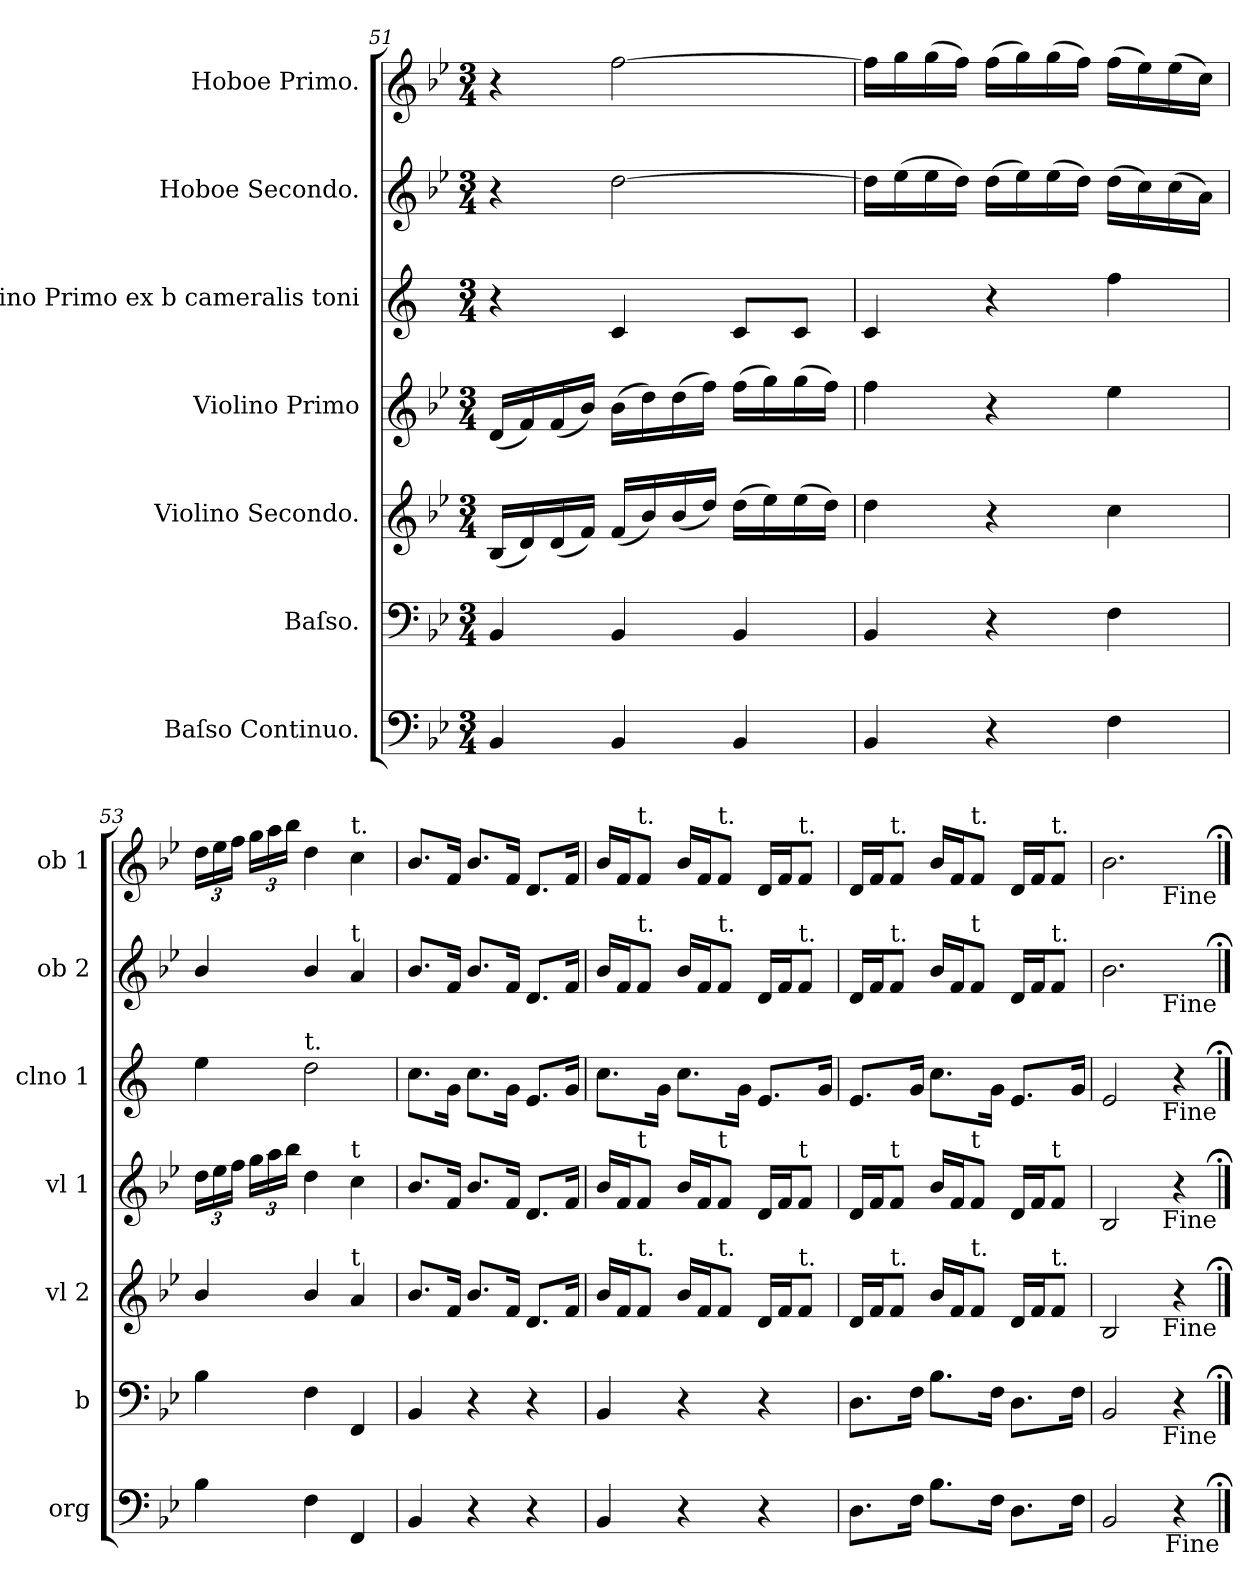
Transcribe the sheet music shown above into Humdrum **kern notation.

**kern	**kern	**kern	**kern	**kern	**kern	**kern
*part7	*part6	*part5	*part4	*part3	*part2	*part1
*staff7	*staff6	*staff5	*staff4	*staff3	*staff2	*staff1
*I"Baſso Continuo.	*I"Baſso.	*I"Violino Secondo.	*I"Violino Primo	*I"Clarino Primo ex b cameralis toni	*I"Hoboe Secondo.	*I"Hoboe Primo.
*I'org	*I'b	*I'vl 2	*I'vl 1	*I'clno 1	*I'ob 2	*I'ob 1
*clefF4	*clefF4	*clefG2	*clefG2	*clefG2	*clefG2	*clefG2
*	*	*	*	*ITrd1c2	*	*
*k[b-e-]	*k[b-e-]	*k[b-e-]	*k[b-e-]	*k[b-e-]	*k[b-e-]	*k[b-e-]
*B-:	*B-:	*B-:	*B-:	*B-:	*B-:	*B-:
*M3/4	*M3/4	*M3/4	*M3/4	*M3/4	*M3/4	*M3/4
=51	=51	=51	=51	=51	=51	=51
4BB-/	4BB-/	(16B-/LL	(16d/LL	4r	4r	4r
.	.	16d/)	16f/)	.	.	.
.	.	(16d/	(16f/	.	.	.
.	.	16f/JJ)	16b-/JJ)	.	.	.
4BB-/	4BB-/	(16f/LL	(16b-\LL	4B-/	[2dd\	[2ff\
.	.	16b-/)	16dd\)	.	.	.
.	.	(16b-/	(16dd\	.	.	.
.	.	16dd/JJ)	16ff\JJ)	.	.	.
4BB-/	4BB-/	(16dd\LL	(16ff\LL	8B-/L	.	.
.	.	16ee-\)	16gg\)	.	.	.
.	.	(16ee-\	(16gg\	8B-/J	.	.
.	.	16dd\JJ)	16ff\JJ)	.	.	.
=52	=52	=52	=52	=52	=52	=52
4BB-/	4BB-/	4dd\	4ff\	4B-/	16dd\LL]	16ff\LL]
.	.	.	.	.	(16ee-\	16gg\
.	.	.	.	.	16ee-\	(16gg\
.	.	.	.	.	16dd\JJ)	16ff\JJ)
4r	4r	4r	4r	4r	(16dd\LL	(16ff\LL
.	.	.	.	.	16ee-\)	16gg\)
.	.	.	.	.	(16ee-\	(16gg\
.	.	.	.	.	16dd\JJ)	16ff\JJ)
4F\	4F\	4cc\	4ee-\	4ee-\	(16dd\LL	(16ff\LL
.	.	.	.	.	16cc\)	16ee-\)
.	.	.	.	.	(16cc\	(16ee-\
.	.	.	.	.	16a\JJ)	16cc\JJ)
=53	=53	=53	=53	=53	=53	=53
4B-\	4B-\	4b-/	24dd\LL	4dd\	4b-/	24dd\LL
.	.	.	24ee-\	.	.	24ee-\
.	.	.	24ff\JJ	.	.	24ff\JJ
.	.	.	24gg\LL	.	.	24gg\LL
.	.	.	24aa\	.	.	24aa\
.	.	.	24bb-\JJ	.	.	24bb-\JJ
!	!	!	!	!LO:TX:a:t=t.	!	!
4F\	4F\	4b-/	4dd\	2cc\	4b-/	4dd\
!	!	!	!	!	!	!LO:TX:a:t=t.
!	!	!	!	!	!LO:TX:a:t=t	!
!	!	!	!LO:TX:a:t=t	!	!	!
!	!	!LO:TX:a:t=t	!	!	!	!
4FF/	4FF/	4a/	4cc\	.	4a/	4cc\
=54	=54	=54	=54	=54	=54	=54
4BB-/	4BB-/	8.b-/L	8.b-/L	8.b-\L	8.b-/L	8.b-/L
.	.	16f/Jk	16f/Jk	16f\Jk	16f/Jk	16f/Jk
4r	4r	8.b-/L	8.b-/L	8.b-\L	8.b-/L	8.b-/L
.	.	16f/Jk	16f/Jk	16f\Jk	16f/Jk	16f/Jk
4r	4r	8.d/L	8.d/L	8.d/L	8.d/L	8.d/L
.	.	16f/Jk	16f/Jk	16f/Jk	16f/Jk	16f/Jk
=55	=55	=55	=55	=55	=55	=55
4BB-/	4BB-/	16b-/LL	16b-/LL	8.b-\L	16b-/LL	16b-/LL
.	.	16f/J	16f/J	.	16f/J	16f/J
!	!	!	!	!	!	!LO:TX:a:t=t.
!	!	!	!	!	!LO:TX:a:t=t.	!
!	!	!	!LO:TX:a:t=t	!	!	!
!	!	!LO:TX:a:t=t.	!	!	!	!
.	.	8f/J	8f/J	.	8f/J	8f/J
.	.	.	.	16f\Jk	.	.
4r	4r	16b-/LL	16b-/LL	8.b-\L	16b-/LL	16b-/LL
.	.	16f/J	16f/J	.	16f/J	16f/J
!	!	!	!	!	!	!LO:TX:a:t=t.
!	!	!	!	!	!LO:TX:a:t=t.	!
!	!	!	!LO:TX:a:t=t	!	!	!
!	!	!LO:TX:a:t=t.	!	!	!	!
.	.	8f/J	8f/J	.	8f/J	8f/J
.	.	.	.	16f\Jk	.	.
4r	4r	16d/LL	16d/LL	8.d/L	16d/LL	16d/LL
.	.	16f/J	16f/J	.	16f/J	16f/J
!	!	!	!	!	!	!LO:TX:a:t=t.
!	!	!	!	!	!LO:TX:a:t=t.	!
!	!	!	!LO:TX:a:t=t	!	!	!
!	!	!LO:TX:a:t=t.	!	!	!	!
.	.	8f/J	8f/J	.	8f/J	8f/J
.	.	.	.	16f/Jk	.	.
=56	=56	=56	=56	=56	=56	=56
8.D\L	8.D\L	16d/LL	16d/LL	8.d/L	16d/LL	16d/LL
.	.	16f/J	16f/J	.	16f/J	16f/J
!	!	!	!	!	!	!LO:TX:a:t=t.
!	!	!	!	!	!LO:TX:a:t=t.	!
!	!	!	!LO:TX:a:t=t	!	!	!
!	!	!LO:TX:a:t=t.	!	!	!	!
.	.	8f/J	8f/J	.	8f/J	8f/J
16F\Jk	16F\Jk	.	.	16f/Jk	.	.
8.B-\L	8.B-\L	16b-/LL	16b-/LL	8.b-\L	16b-/LL	16b-/LL
.	.	16f/J	16f/J	.	16f/J	16f/J
!	!	!	!	!	!	!LO:TX:a:t=t.
!	!	!	!	!	!LO:TX:a:t=t	!
!	!	!	!LO:TX:a:t=t	!	!	!
!	!	!LO:TX:a:t=t.	!	!	!	!
.	.	8f/J	8f/J	.	8f/J	8f/J
16F\Jk	16F\Jk	.	.	16f\Jk	.	.
8.D\L	8.D\L	16d/LL	16d/LL	8.d/L	16d/LL	16d/LL
.	.	16f/J	16f/J	.	16f/J	16f/J
!	!	!	!	!	!	!LO:TX:a:t=t.
!	!	!	!	!	!LO:TX:a:t=t.	!
!	!	!	!LO:TX:a:t=t	!	!	!
!	!	!LO:TX:a:t=t.	!	!	!	!
.	.	8f/J	8f/J	.	8f/J	8f/J
16F\Jk	16F\Jk	.	.	16f/Jk	.	.
=57	=57	=57	=57	=57	=57	=57
2BB-/	2BB-/	2B-/	2B-/	2d/	2.b-\	2.b-\
4r	4r	4r	4r	4r	.	.
!	!	!	!	!	!	!LO:TX:b:t=Fine
!	!	!	!	!	!LO:TX:b:t=Fine	!
!	!	!	!	!LO:TX:b:t=Fine	!	!
!	!	!	!LO:TX:b:t=Fine	!	!	!
!	!	!LO:TX:b:rj:t=Fine	!	!	!	!
!	!LO:TX:b:t=Fine	!	!	!	!	!
!LO:TX:b:t=Fine	!	!	!	!	!	!
==;	==;	==;	==;	==;	==;	==;
*-	*-	*-	*-	*-	*-	*-
